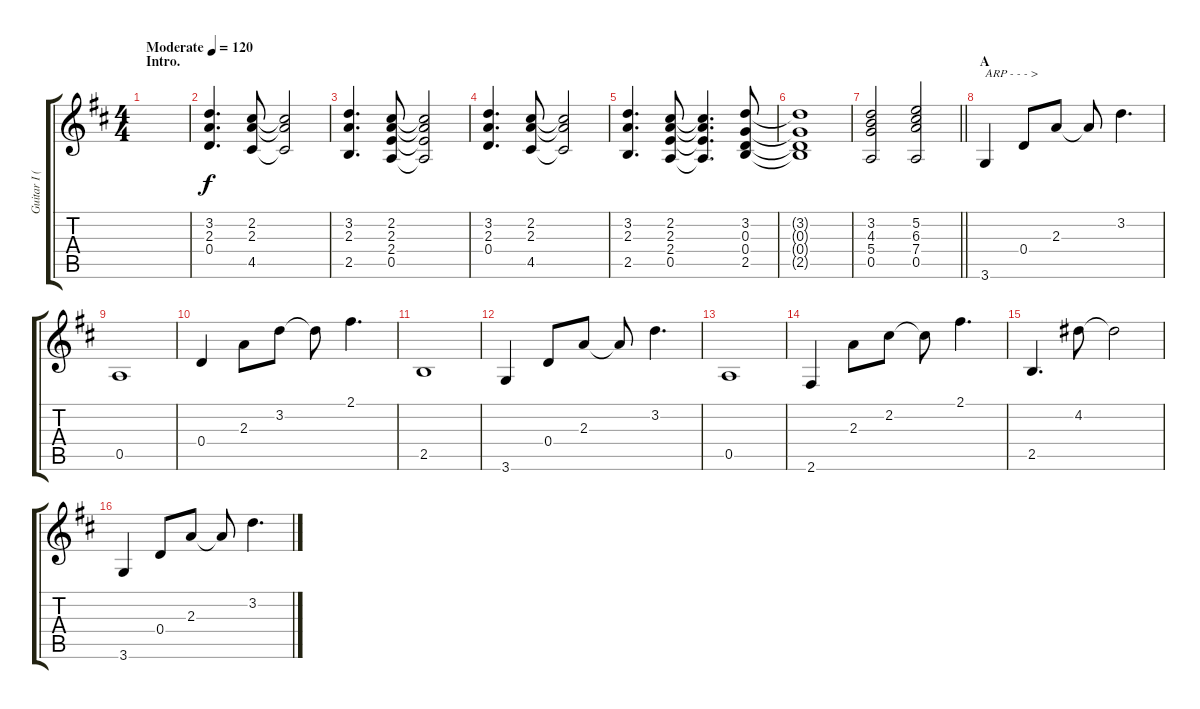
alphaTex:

\track ("Guitar I (Nakano Azusa)" "Guitar I (") {instrument overdrivenguitar}
\staff {score tabs}
\tuning (E4 B3 G3 D3 A2 E2) {hide}
\ts (4 4)
\section ("" "Intro.")
\tempo (120 "Moderate")
\clef g2
\ks d
|
(3.2 2.3 0.4).4{d} (2.2 2.3 4.5).8 (2.2{t} 2.3{t} 4.5{t}).2 |
(3.2 2.3 2.5).4{d} (2.2 2.3 2.4 0.5).8 (2.2{t} 2.3{t} 2.4{t} 0.5{t}).2 |
(3.2 2.3 0.4).4{d} (2.2 2.3 4.5).8 (2.2{t} 2.3{t} 4.5{t}).2 |
(3.2 2.3 2.5).4{d} (2.2 2.3 2.4 0.5).8 (2.2{t} 2.3{t} 2.4{t} 0.5{t}).4{d} (3.2 0.3 0.4 2.5).8 |
(3.2{t} 0.3{t} 0.4{t} 2.5{t}).1 |
\barLineRight lightlight
(3.2 4.3 5.4 0.5).2 (5.2 6.3 7.4 0.5).2 |
\section ("" "A")
3.6.4{txt "ARP - - - >"} 0.4.8 2.3.8 2.3{t}.8 3.2.4{d} |
0.5.1 |
0.4.4 2.3.8 3.2.8 3.2{t}.8 2.1.4{d} |
2.5.1 |
3.6.4 0.4.8 2.3.8 2.3{t}.8 3.2.4{d} |
0.5.1 |
2.6.4 2.3.8 2.2.8 2.2{t}.8 2.1.4{d} |
2.5.4{d} 4.2.8 4.2{t}.2 |
3.6.4 0.4.8 2.3.8 2.3{t}.8 3.2.4{d}
